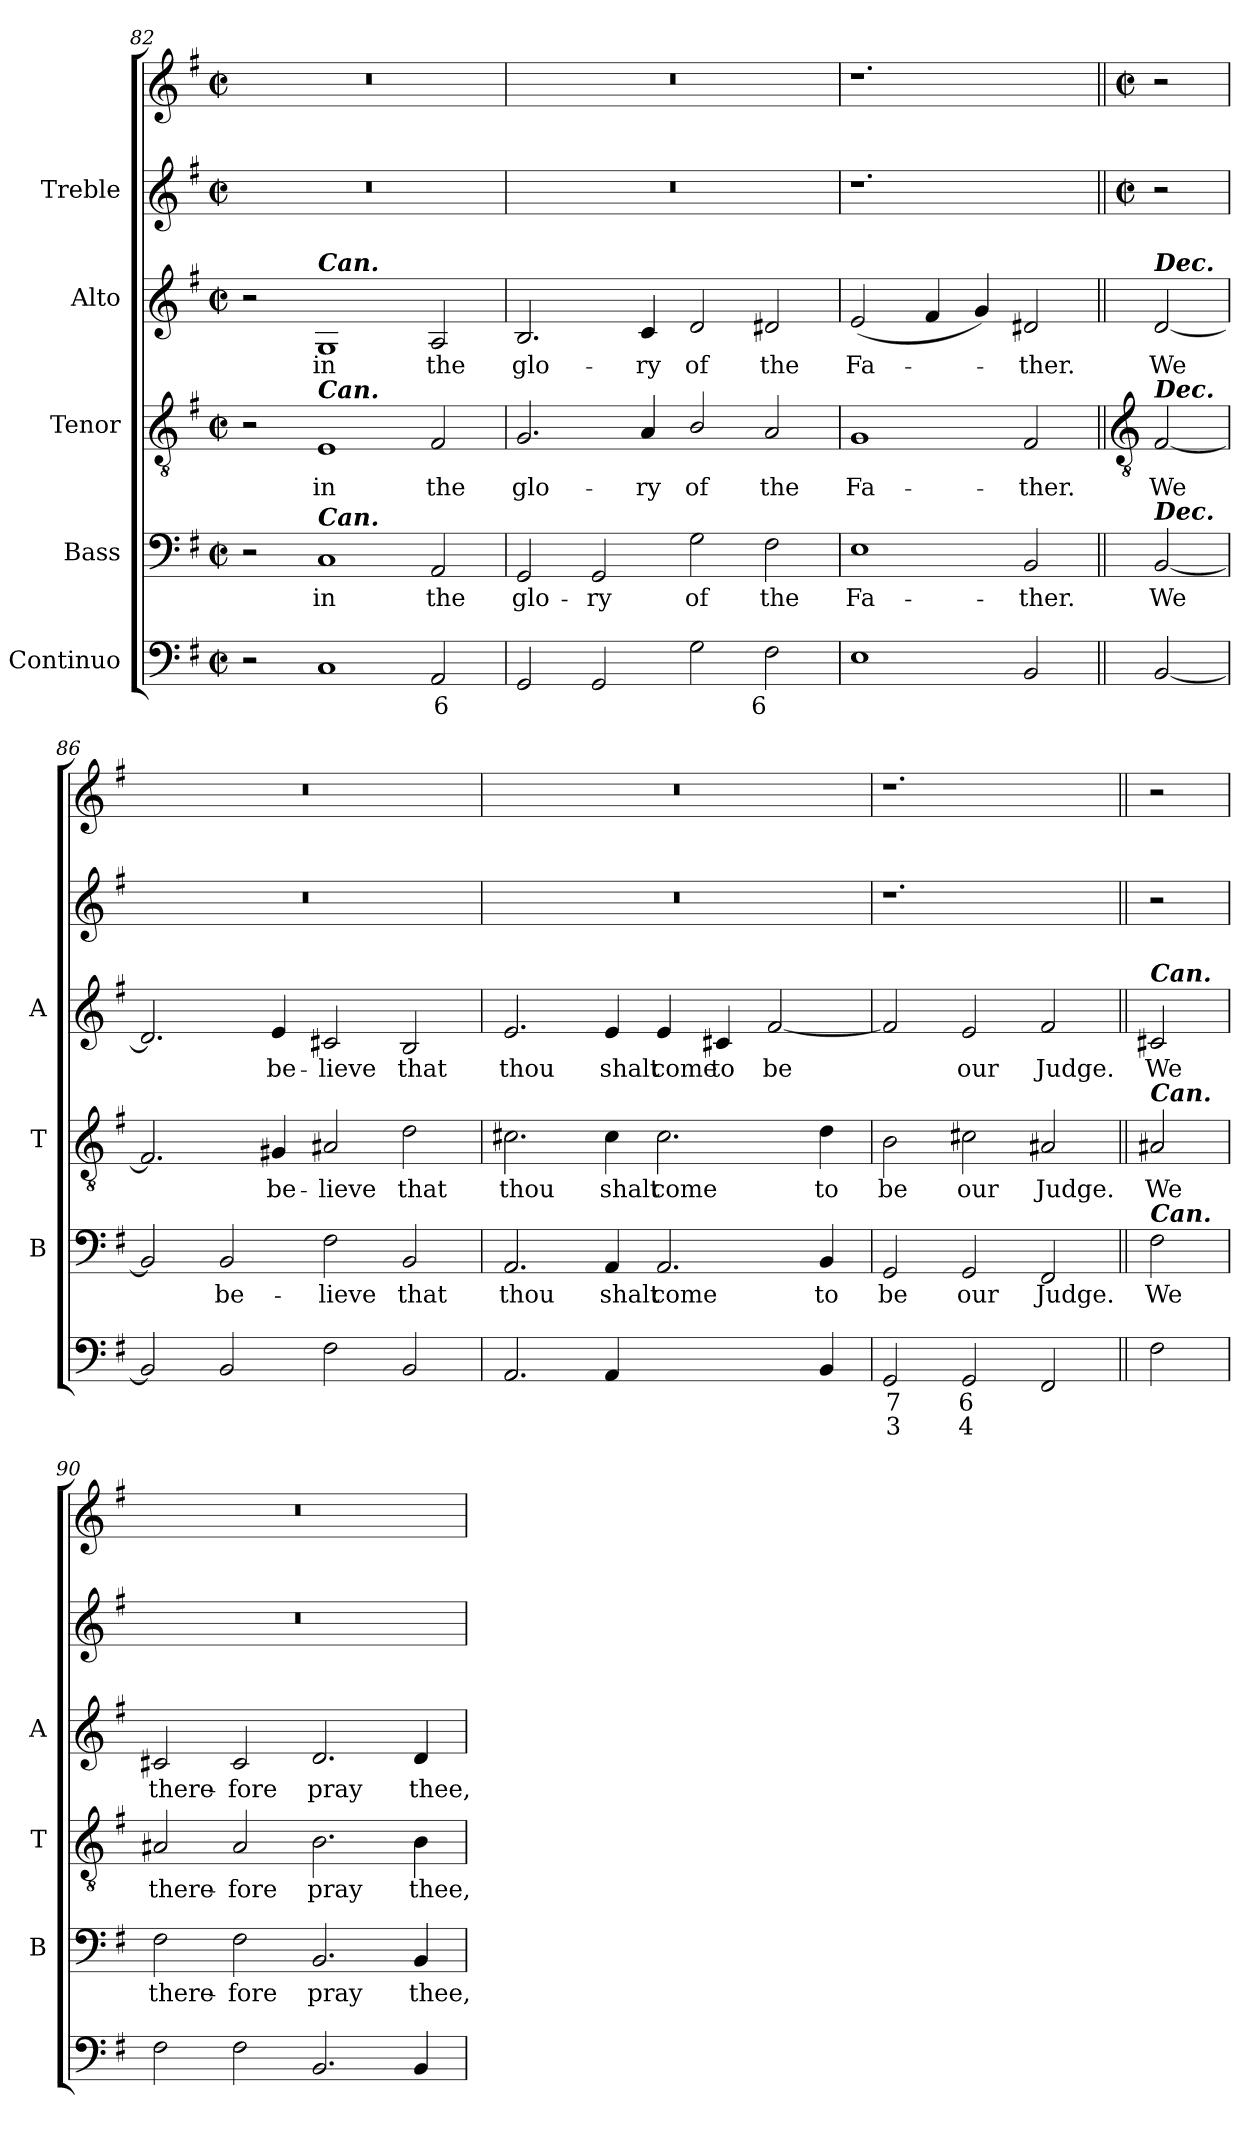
**kern	**text	**text	**kern	**text	**kern	**text	**kern	**text	**kern	**kern
*part5	*part5	*part5	*part4	*part4	*part3	*part3	*part2	*part2	*part1	*part1
*staff6	*staff6	*staff6	*staff5	*staff5	*staff4	*staff4	*staff3	*staff3	*staff2	*staff1
*I"Continuo	*	*	*I"Bass	*	*I"Tenor	*	*I"Alto	*	*I"Treble	*
*	*	*	*I'B	*	*I'T	*	*I'A	*	*	*
*clefF4	*	*	*clefF4	*	*clefGv2	*	*clefG2	*	*clefG2	*clefG2
*k[f#]	*	*	*k[f#]	*	*k[f#]	*	*k[f#]	*	*k[f#]	*k[f#]
*G:	*	*	*G:	*	*G:	*	*G:	*	*G:	*G:
*M4/2	*	*	*M4/2	*	*M4/2	*	*M4/2	*	*M4/2	*M4/2
*met(c|)	*	*	*met(c|)	*	*met(c|)	*	*met(c|)	*	*met(c|)	*met(c|)
=82	=82	=82	=82	=82	=82	=82	=82	=82	=82	=82
2r	.	.	2r	.	2r	.	2r	.	0r	0r
!	!	!	!	!	!	!	!LO:TX:a:Bi:t=Can.	!	!	!
!	!	!	!	!	!LO:TX:a:Bi:t=Can.	!	!	!	!	!
!	!	!	!LO:TX:a:Bi:t=Can.	!	!	!	!	!	!	!
!	!	!	!	!LO:LY:b	!	!LO:LY:b	!	!LO:LY:b	!	!
1C	.	.	1C	in	1E	in	1G	in	.	.
!	!LO:LY:b	!	!	!LO:LY:b	!	!LO:LY:b	!	!LO:LY:b	!	!
2AA	6	.	2AA	the	2F#	the	2A	the	.	.
=83	=83	=83	=83	=83	=83	=83	=83	=83	=83	=83
!	!	!	!	!LO:LY:b	!	!LO:LY:b	!	!LO:LY:b	!	!
2GG	.	.	2GG	glo-	2.G	glo-	2.B	glo-	0r	0r
!	!	!	!	!LO:LY:b	!	!	!	!	!	!
2GG	.	.	2GG	-ry	.	.	.	.	.	.
!	!	!	!	!	!	!LO:LY:b	!	!LO:LY:b	!	!
.	.	.	.	.	4A	-ry	4c	-ry	.	.
!	!	!	!	!LO:LY:b	!	!LO:LY:b	!	!LO:LY:b	!	!
2G	.	.	2G	of	2B/	of	2d	of	.	.
!	!LO:LY:b	!	!	!LO:LY:b	!	!LO:LY:b	!	!LO:LY:b	!	!
2F#	6	.	2F#	the	2A	the	2d#X	the	.	.
=84	=84	=84	=84	=84	=84	=84	=84	=84	=84	=84
!	!	!	!	!LO:LY:b	!	!LO:LY:b	!	!LO:LY:b	!	!
1E	.	.	1E	Fa-	1G	Fa-	(<2e	Fa-	1.r	1.r
.	.	.	.	.	.	.	4f#	.	.	.
.	.	.	.	.	.	.	4g)	.	.	.
!	!	!	!	!LO:LY:b	!	!LO:LY:b	!	!LO:LY:b	!	!
2BB	.	.	2BB	-ther.	2F#	-ther.	2d#X	ther.	.	.
!!LO:LB:g=z
=85||	=85||	=85||	=85||	=85||	=85||	=85||	=85||	=85||	=85||	=85||
*	*	*	*	*	*clefGv2	*	*	*	*	*
*	*	*	*	*	*	*	*	*	*M4/2	*M4/2
*	*	*	*	*	*	*	*	*	*met(c|)	*met(c|)
!	!	!	!	!	!	!	!LO:TX:a:Bi:t=Dec.	!	!	!
!	!	!	!	!	!LO:TX:a:Bi:t=Dec.	!	!	!	!	!
!	!	!	!LO:TX:a:Bi:t=Dec.	!	!	!	!	!	!	!
!	!	!	!	!LO:LY:b	!	!LO:LY:b	!	!LO:LY:b	!	!
[2BB	.	.	[2BB	We	[2F#	We	[2d	We	2r	2r
=86	=86	=86	=86	=86	=86	=86	=86	=86	=86	=86
2BB]	.	.	2BB]	.	2.F#]	.	2.d]	.	0r	0r
!	!	!	!	!LO:LY:b	!	!	!	!	!	!
2BB	.	.	2BB	be-	.	.	.	.	.	.
!	!	!	!	!	!	!LO:LY:b	!	!LO:LY:b	!	!
.	.	.	.	.	4G#X	be-	4e	be-	.	.
!	!	!	!	!LO:LY:b	!	!LO:LY:b	!	!LO:LY:b	!	!
2F#	.	.	2F#	-lieve	2A#X	-lieve	2c#X	-lieve	.	.
!	!	!	!	!LO:LY:b	!	!LO:LY:b	!	!LO:LY:b	!	!
2BB	.	.	2BB	that	2d	that	2B	that	.	.
=87	=87	=87	=87	=87	=87	=87	=87	=87	=87	=87
!	!	!	!	!LO:LY:b	!	!LO:LY:b	!	!LO:LY:b	!	!
2.AA	.	.	2.AA	thou	2.c#X	thou	2.e	thou	0r	0r
!	!	!	!	!LO:LY:b	!	!LO:LY:b	!	!LO:LY:b	!	!
4AA	.	.	4AA	shalt	4c#	shalt	4e	shalt	.	.
!	!LO:LY:b	!	!	!LO:LY:b	!	!LO:LY:b	!	!LO:LY:b	!	!
[2AAyy	3	.	2.AA	come	2.c#	come	4e	come	.	.
!	!	!	!	!	!	!	!	!LO:LY:b	!	!
.	.	.	.	.	.	.	4c#X	to	.	.
!	!LO:LY:b	!	!	!	!	!	!	!LO:LY:b	!	!
4AAyy]	6	.	.	.	.	.	[2f#	be	.	.
!	!	!	!	!LO:LY:b	!	!LO:LY:b	!	!	!	!
4BB	.	.	4BB	to	4d	to	.	.	.	.
=88	=88	=88	=88	=88	=88	=88	=88	=88	=88	=88
!	!LO:LY:b	!LO:LY:b	!	!LO:LY:b	!	!LO:LY:b	!	!	!	!
2GG	7	3	2GG	be	2B	be	2f#]	.	1.r	1.r
!	!LO:LY:b	!LO:LY:b	!	!LO:LY:b	!	!LO:LY:b	!	!LO:LY:b	!	!
2GG	6	4	2GG	our	2c#X	our	2e	our	.	.
!	!	!	!	!LO:LY:b	!	!LO:LY:b	!	!LO:LY:b	!	!
2FF#	.	.	2FF#	Judge.	2A#X	Judge.	2f#	Judge.	.	.
=89||	=89||	=89||	=89||	=89||	=89||	=89||	=89||	=89||	=89||	=89||
!	!	!	!	!	!	!	!LO:TX:a:Bi:t=Can.	!	!	!
!	!	!	!	!	!LO:TX:a:Bi:t=Can.	!	!	!	!	!
!	!	!	!LO:TX:a:Bi:t=Can.	!	!	!	!	!	!	!
!	!	!	!	!LO:LY:b	!	!LO:LY:b	!	!LO:LY:b	!	!
2F#	.	.	2F#	We	2A#X	We	2c#X	We	2r	2r
=90	=90	=90	=90	=90	=90	=90	=90	=90	=90	=90
!	!	!	!	!LO:LY:b	!	!LO:LY:b	!	!LO:LY:b	!	!
2F#	.	.	2F#	there-	2A#X	there-	2c#X	there-	0r	0r
!	!	!	!	!LO:LY:b	!	!LO:LY:b	!	!LO:LY:b	!	!
2F#	.	.	2F#	-fore	2A#	-fore	2c#	-fore	.	.
!	!	!	!	!LO:LY:b	!	!LO:LY:b	!	!LO:LY:b	!	!
2.BB	.	.	2.BB	pray	2.B	pray	2.d	pray	.	.
!	!	!	!	!LO:LY:b	!	!LO:LY:b	!	!LO:LY:b	!	!
4BB	.	.	4BB	thee,	4B	thee,	4d	thee,	.	.
=	=	=	=	=	=	=	=	=	=	=
*-	*-	*-	*-	*-	*-	*-	*-	*-	*-	*-
